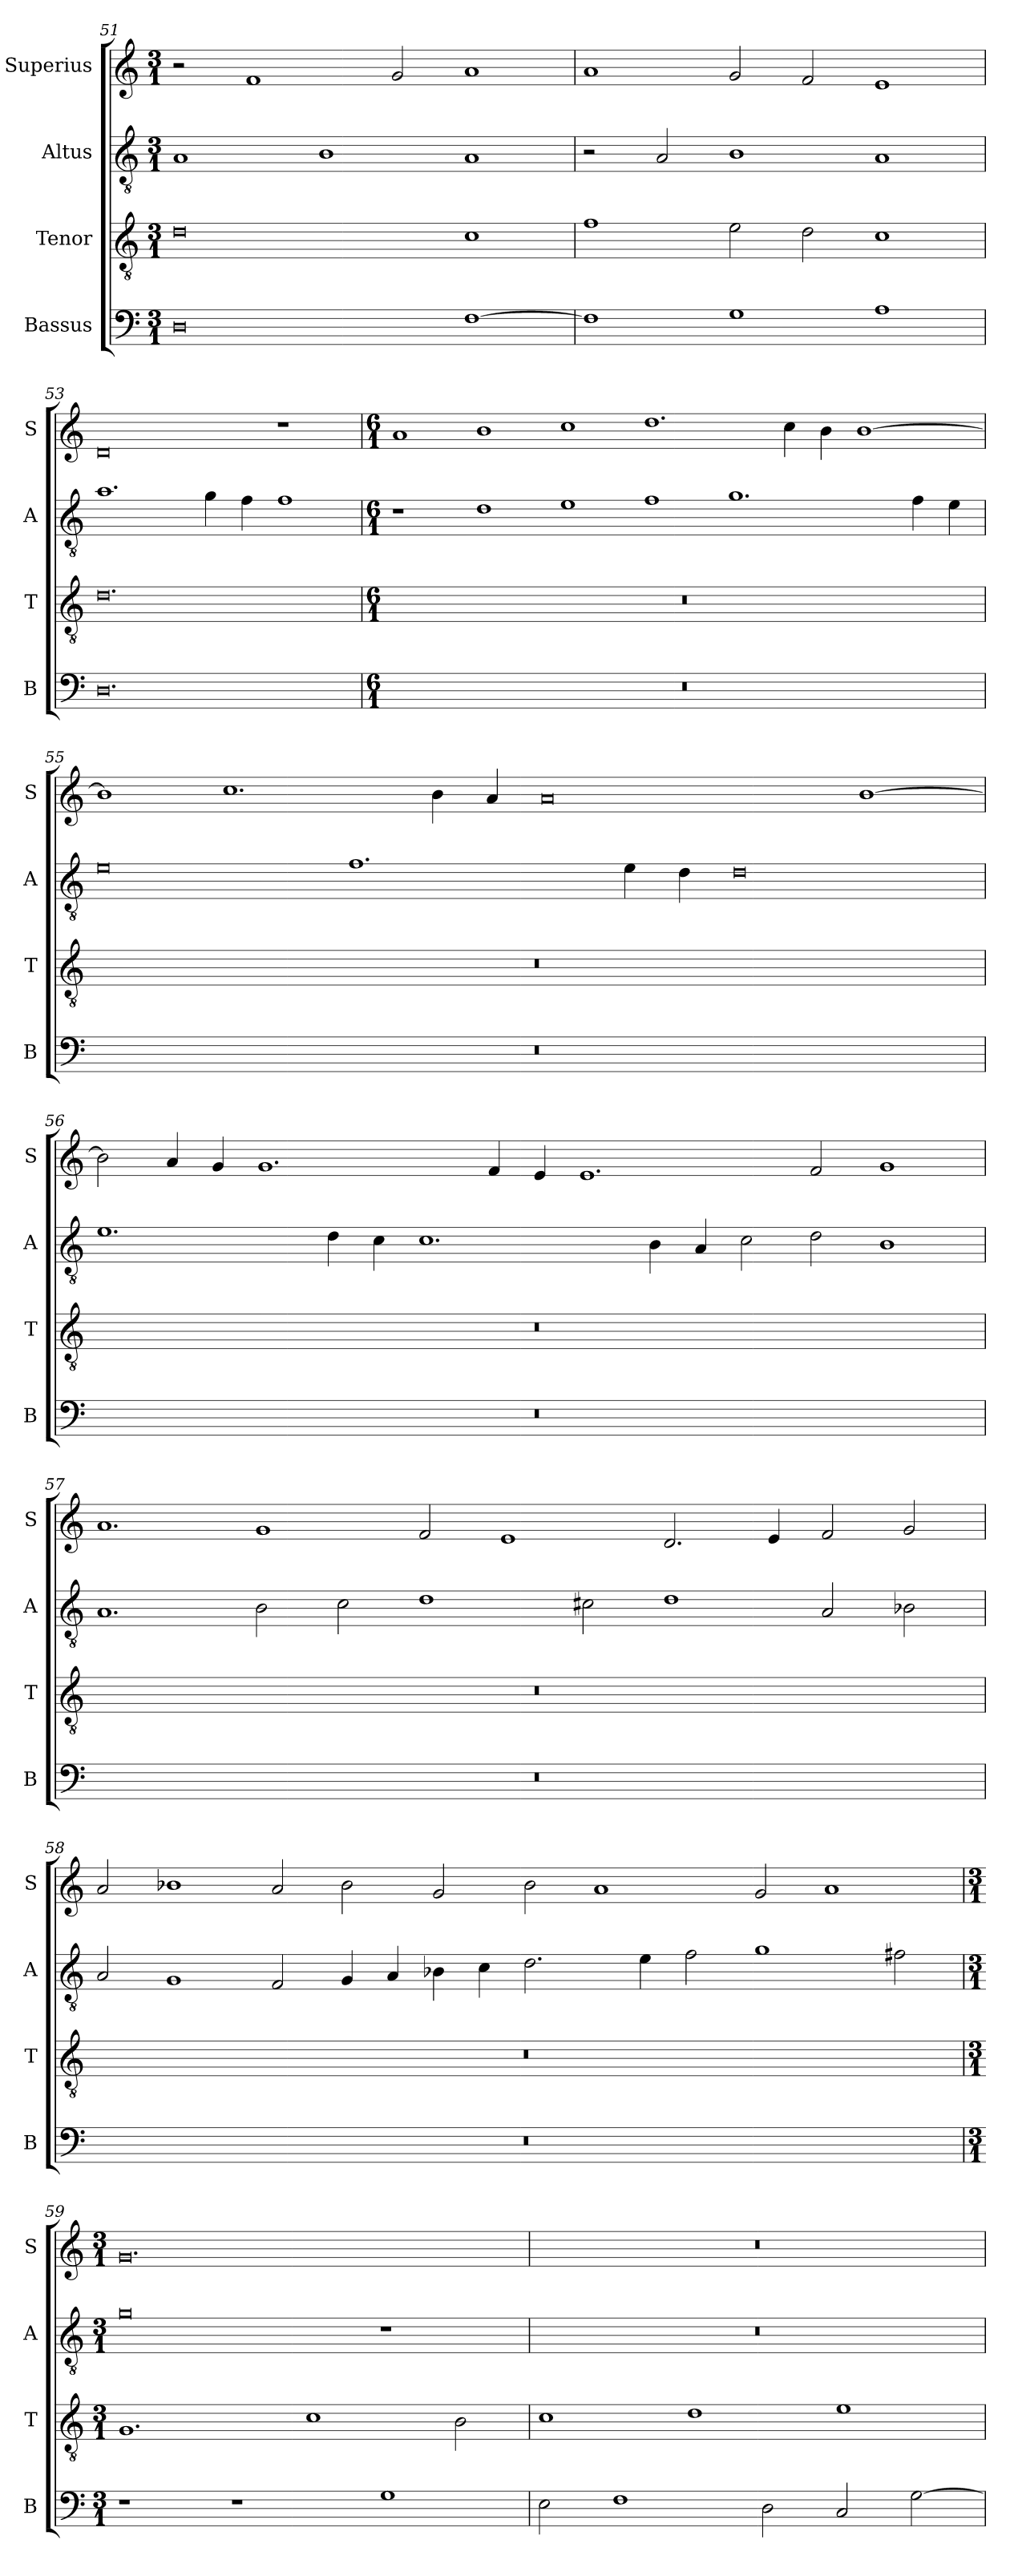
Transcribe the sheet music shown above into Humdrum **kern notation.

**kern	**kern	**kern	**kern
*part4	*part3	*part2	*part1
*staff4	*staff3	*staff2	*staff1
*I"Bassus	*I"Tenor	*I"Altus	*I"Superius
*I'B	*I'T	*I'A	*I'S
*clefF4	*clefGv2	*clefGv2	*clefG2
*k[]	*k[]	*k[]	*k[]
*M3/1	*M3/1	*M3/1	*M3/1
=51	=51	=51	=51
0D	0d	1A	2r
.	.	.	1f
.	.	1B	.
.	.	.	2g/
[1F	1c	1A	1a
=52	=52	=52	=52
1F]	1f	2r	1a
.	.	2A/	.
1G	2e\	1B	2g/
.	2d\	.	2f/
1A	1c	1A	1e
=53	=53	=53	=53
0.D	0.d	1.a	0d
.	.	4g\	.
.	.	4f\	.
.	.	1f	1r
=54	=54	=54	=54
*M6/1	*M6/1	*M6/1	*M6/1
00.r	00.r	1r	1a
.	.	1d	1b
.	.	1e	1cc
.	.	1f	1.dd
.	.	1.g	.
.	.	.	4cc\
.	.	.	4b\
.	.	.	[1b
.	.	4f\	.
.	.	4e\	.
=55	=55	=55	=55
00.r	00.r	0e	1b]
.	.	.	1.cc
.	.	1.f	.
.	.	.	4b\
.	.	.	4a/
.	.	.	0a
.	.	4e\	.
.	.	4d\	.
.	.	0d	.
.	.	.	[1b
=56	=56	=56	=56
00.r	00.r	1.e	2b\]
.	.	.	4a/
.	.	.	4g/
.	.	.	1.g
.	.	4d\	.
.	.	4c\	.
.	.	1.c	.
.	.	.	4f/
.	.	.	4e/
.	.	.	1.e
.	.	4B\	.
.	.	4A/	.
.	.	2c\	.
.	.	2d\	2f/
.	.	1B	1g
=57	=57	=57	=57
00.r	00.r	1.A	1.a
.	.	2B\	1g
.	.	2c\	.
.	.	1d	2f/
.	.	.	1e
.	.	2c#X\	.
.	.	1d	2.d/
.	.	.	4e/
.	.	2A/	2f/
.	.	2B-X\	2g/
=58	=58	=58	=58
00.r	00.r	2A/	2a/
.	.	1G	1b-X
.	.	2F/	2a/
.	.	4G/	2b-\
.	.	4A/	.
.	.	4B-X\	2g/
.	.	4c\	.
.	.	2.d\	2b-\
.	.	.	1a
.	.	4e\	.
.	.	2f\	.
.	.	1g	2g/
.	.	.	1a
.	.	2f#X\	.
=59	=59	=59	=59
*M3/1	*M3/1	*M3/1	*M3/1
1r	1.G	0g	0.g
1r	.	.	.
.	1c	.	.
1G	.	1r	.
.	2B\	.	.
=60	=60	=60	=60
2E\	1c	0.r	0.r
1F	.	.	.
.	1d	.	.
2D\	.	.	.
2C/	1e	.	.
[2G\	.	.	.
=	=	=	=
*-	*-	*-	*-
